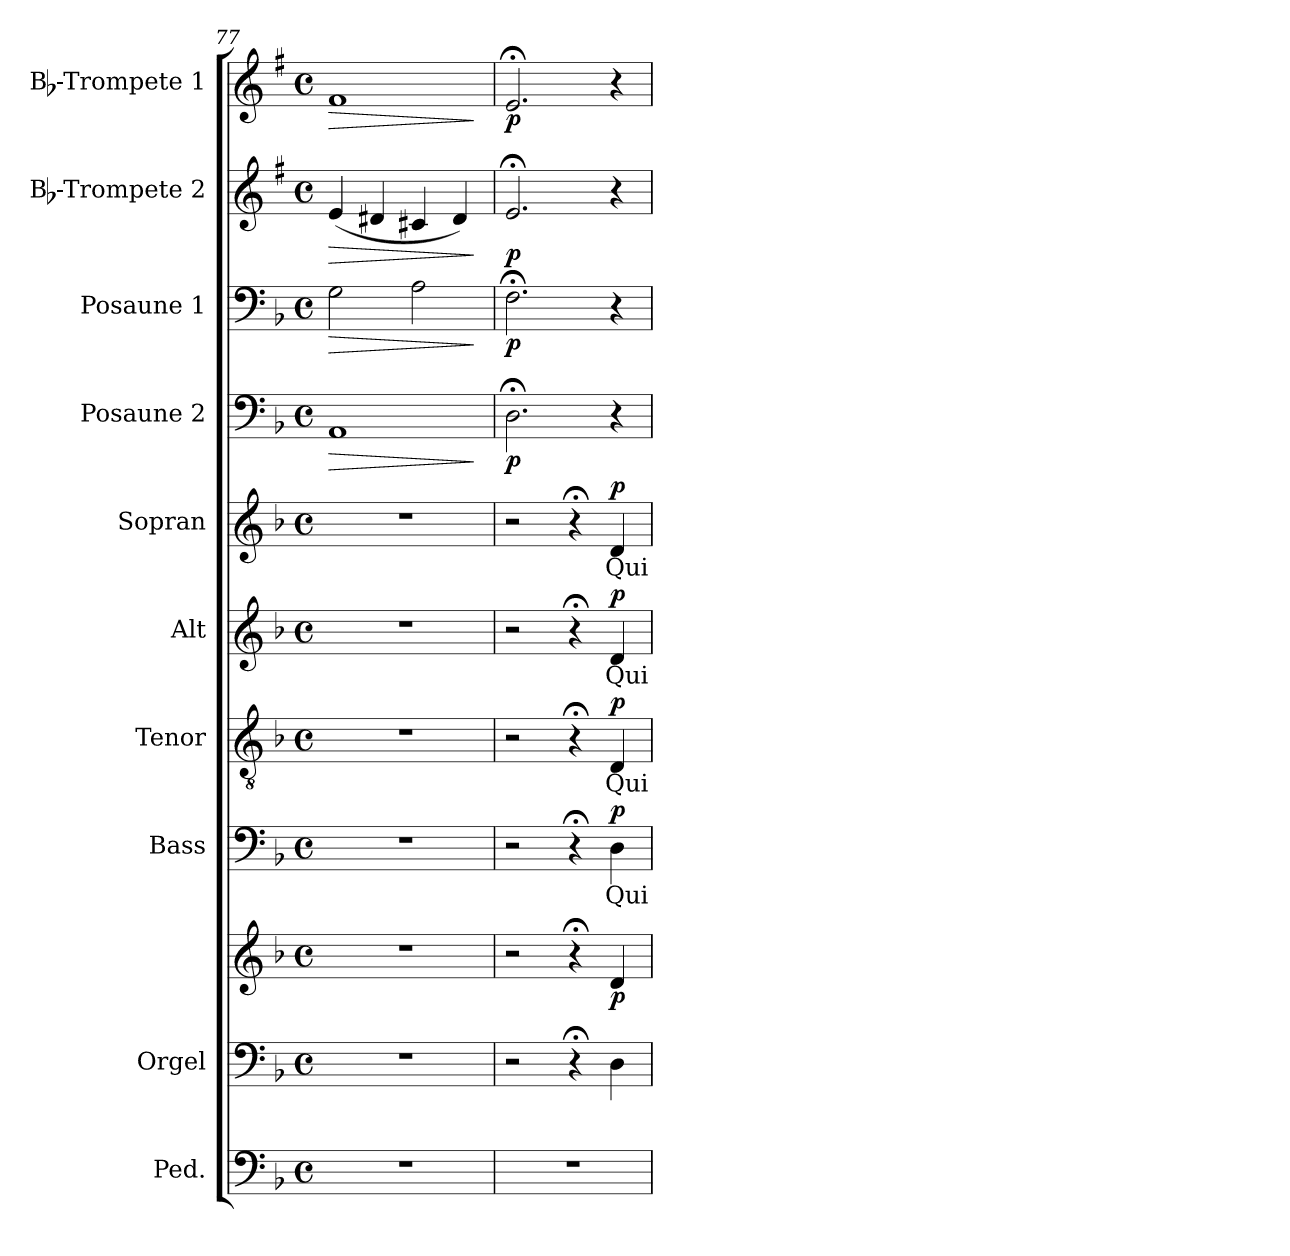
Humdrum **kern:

**kern	**kern	**kern	**dynam	**kern	**text	**dynam	**kern	**text	**dynam	**kern	**text	**dynam	**kern	**text	**dynam	**kern	**dynam	**kern	**dynam	**kern	**dynam	**kern	**dynam
*part10	*part9	*part9	*part9	*part8	*part8	*part8	*part7	*part7	*part7	*part6	*part6	*part6	*part5	*part5	*part5	*part4	*part4	*part3	*part3	*part2	*part2	*part1	*part1
*staff11	*staff10	*staff9	*staff9/10	*staff8	*staff8	*staff8	*staff7	*staff7	*staff7	*staff6	*staff6	*staff6	*staff5	*staff5	*staff5	*staff4	*staff4	*staff3	*staff3	*staff2	*staff2	*staff1	*staff1
*I"Ped.	*I"Orgel	*	*	*I"Bass	*	*	*I"Tenor	*	*	*I"Alt	*	*	*I"Sopran	*	*	*I"Posaune 2	*	*I"Posaune 1	*	*I"Bb-Trompete 2	*	*I"Bb-Trompete 1	*
*	*I'Org.	*	*	*I'B.	*	*	*I'T.	*	*	*I'A.	*	*	*I'S.	*	*	*I'Pos. 2	*	*I'Pos. 1	*	*I'Bb Trp. 2	*	*I'Bb Trp. 1	*
*clefF4	*clefF4	*clefG2	*	*clefF4	*	*	*clefGv2	*	*	*clefG2	*	*	*clefG2	*	*	*clefF4	*	*clefF4	*	*clefG2	*	*clefG2	*
*ITrd7c12	*	*	*	*	*	*	*	*	*	*	*	*	*	*	*	*	*	*	*	*ITrd1c2	*	*ITrd1c2	*
*k[b-]	*k[b-]	*k[b-]	*	*k[b-]	*	*	*k[b-]	*	*	*k[b-]	*	*	*k[b-]	*	*	*k[b-]	*	*k[b-]	*	*k[b-]	*	*k[b-]	*
*F:	*F:	*F:	*	*F:	*	*	*F:	*	*	*F:	*	*	*F:	*	*	*F:	*	*F:	*	*F:	*	*F:	*
*M4/4	*M4/4	*M4/4	*	*M4/4	*	*	*M4/4	*	*	*M4/4	*	*	*M4/4	*	*	*M4/4	*	*M4/4	*	*M4/4	*	*M4/4	*
*met(c)	*met(c)	*met(c)	*	*met(c)	*	*	*met(c)	*	*	*met(c)	*	*	*met(c)	*	*	*met(c)	*	*met(c)	*	*met(c)	*	*met(c)	*
=77	=77	=77	=77	=77	=77	=77	=77	=77	=77	=77	=77	=77	=77	=77	=77	=77	=77	=77	=77	=77	=77	=77	=77
!	!	!	!	!	!	!	!	!	!	!	!	!	!	!	!	!	!LO:HP:b	!	!LO:HP:b	!	!LO:HP:b	!	!LO:HP:b
1r	1r	1r	.	1r	.	.	1r	.	.	1r	.	.	1r	.	.	1AA	>	2G\	>	(<4d/	>	1e	>
.	.	.	.	.	.	.	.	.	.	.	.	.	.	.	.	.	.	.	.	4c#X/	.	.	.
.	.	.	.	.	.	.	.	.	.	.	.	.	.	.	.	.	.	2A\	.	4Bn/	.	.	.
.	.	.	.	.	.	.	.	.	.	.	.	.	.	.	.	.	.	.	.	4c#/)	.	.	.
.	.	.	.	.	.	.	.	.	.	.	.	.	.	.	.	.	]	.	]	.	]	.	]
=78	=78	=78	=78	=78	=78	=78	=78	=78	=78	=78	=78	=78	=78	=78	=78	=78	=78	=78	=78	=78	=78	=78	=78
!	!	!	!	!	!	!	!	!	!	!	!	!	!	!	!	!	!LO:DY:b	!	!LO:DY:b	!	!LO:DY:b	!	!LO:DY:b
1r	2r	2r	.	2r	.	.	2r	.	.	2r	.	.	2r	.	.	2.D;<\	p	2.F;<\	p	2.d;</	p	2.d;</	p
.	4r;	4r;<	.	4r;<	.	.	4r;<	.	.	4r;<	.	.	4r;<	.	.	.	.	.	.	.	.	.	.
!	!	!	!LO:DY:b	!	!LO:LY:b	!LO:DY:a	!	!LO:LY:b	!LO:DY:a	!	!LO:LY:b	!LO:DY:a	!	!LO:LY:b	!LO:DY:a	!	!	!	!	!	!	!	!
.	4D\	4d/	p	4D\	Qui	p	4D/	Qui	p	4d/	Qui	p	4d/	Qui	p	4r	.	4r	.	4r	.	4r	.
=	=	=	=	=	=	=	=	=	=	=	=	=	=	=	=	=	=	=	=	=	=	=	=
*-	*-	*-	*-	*-	*-	*-	*-	*-	*-	*-	*-	*-	*-	*-	*-	*-	*-	*-	*-	*-	*-	*-	*-
